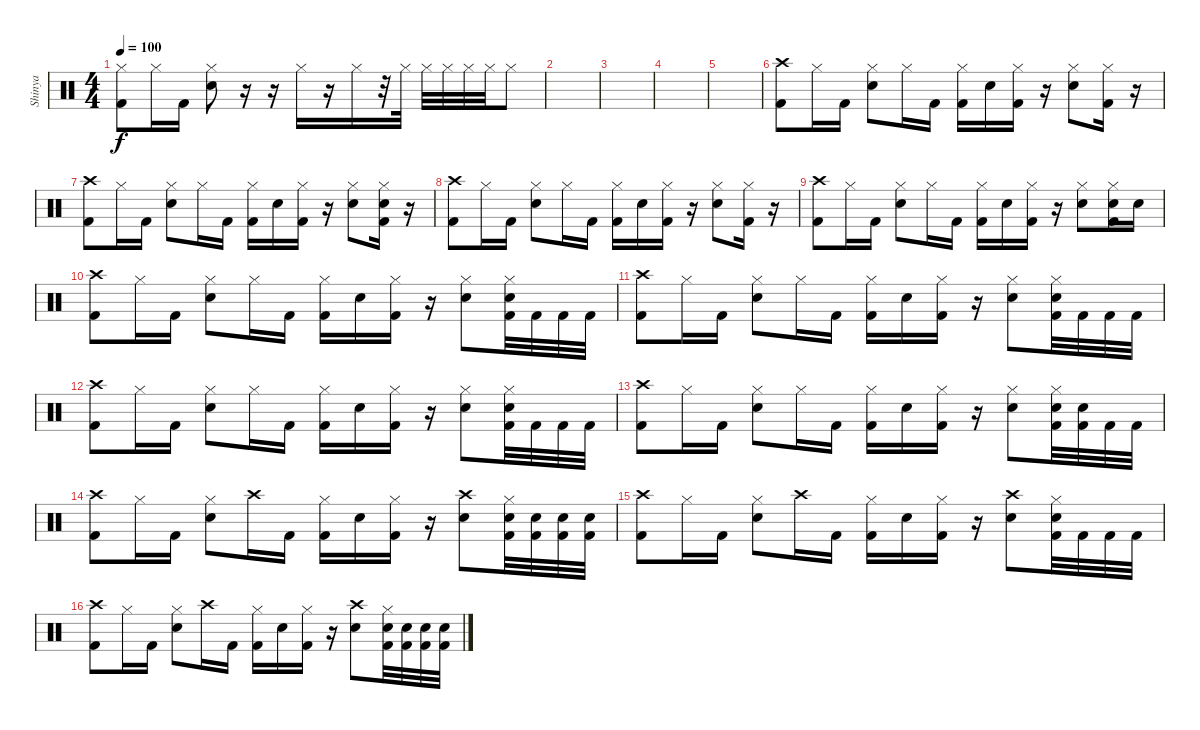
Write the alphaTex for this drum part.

\track ("Shinya" "Shinya") {instrument percussion}
\staff {score}
\articulation defaults
\ts (4 4)
\tempo 100
\clef neutral
\ks c
("Hi-Hat (closed)" "Kick (hit) 2").8{dy f} "Hi-Hat (closed)".16 "Kick (hit) 2".16 ("Hi-Hat (closed)" "Snare (hit) 2").8 r.16 r.16 "Hi-Hat (closed)".16 r.16 "Hi-Hat (closed)".16 r.32 "Hi-Hat (closed)".32 "Hi-Hat (closed)".32 "Hi-Hat (closed)".32 "Hi-Hat (closed)".32 "Hi-Hat (closed)".32 "Hi-Hat (closed)".8 |
|
|
|
|
("Crash high (hit)" "Kick (hit) 2").8 "Hi-Hat (closed)".16 "Kick (hit) 2".16 ("Hi-Hat (closed)" "Snare (hit) 2").8 "Hi-Hat (closed)".16 "Kick (hit) 2".16 ("Hi-Hat (closed)" "Kick (hit) 2").16 "Snare (hit) 2".16 ("Hi-Hat (closed)" "Kick (hit) 2").16 r.16 ("Hi-Hat (closed)" "Snare (hit) 2").8 ("Hi-Hat (closed)" "Kick (hit) 2").16 r.16 |
("Crash high (hit)" "Kick (hit) 2").8 "Hi-Hat (closed)".16 "Kick (hit) 2".16 ("Hi-Hat (closed)" "Snare (hit) 2").8 "Hi-Hat (closed)".16 "Kick (hit) 2".16 ("Hi-Hat (closed)" "Kick (hit) 2").16 "Snare (hit) 2".16 ("Hi-Hat (closed)" "Kick (hit) 2").16 r.16 ("Hi-Hat (closed)" "Snare (hit) 2").8 ("Hi-Hat (closed)" "Snare (hit) 2" "Kick (hit) 2").16 r.16 |
("Crash high (hit)" "Kick (hit) 2").8 "Hi-Hat (closed)".16 "Kick (hit) 2".16 ("Hi-Hat (closed)" "Snare (hit) 2").8 "Hi-Hat (closed)".16 "Kick (hit) 2".16 ("Hi-Hat (closed)" "Kick (hit) 2").16 "Snare (hit) 2".16 ("Hi-Hat (closed)" "Kick (hit) 2").16 r.16 ("Hi-Hat (closed)" "Snare (hit) 2").8 ("Hi-Hat (closed)" "Kick (hit) 2").16 r.16 |
("Crash high (hit)" "Kick (hit) 2").8 "Hi-Hat (closed)".16 "Kick (hit) 2".16 ("Hi-Hat (closed)" "Snare (hit) 2").8 "Hi-Hat (closed)".16 "Kick (hit) 2".16 ("Hi-Hat (closed)" "Kick (hit) 2").16 "Snare (hit) 2".16 ("Hi-Hat (closed)" "Kick (hit) 2").16 r.16 ("Hi-Hat (closed)" "Snare (hit) 2").8 ("Hi-Hat (closed)" "Snare (hit) 2" "Kick (hit) 2").16 "Snare (hit) 2".16 |
("Crash high (hit)" "Kick (hit) 2").8 "Hi-Hat (closed)".16 "Kick (hit) 2".16 ("Hi-Hat (closed)" "Snare (hit) 2").8 "Hi-Hat (closed)".16 "Kick (hit) 2".16 ("Hi-Hat (closed)" "Kick (hit) 2").16 "Snare (hit) 2".16 ("Hi-Hat (closed)" "Kick (hit) 2").16 r.16 ("Hi-Hat (closed)" "Snare (hit) 2").8 ("Hi-Hat (closed)" "Snare (hit) 2" "Kick (hit) 2").32 "Kick (hit) 2".32 "Kick (hit) 2".32 "Kick (hit) 2".32 |
("Crash high (hit)" "Kick (hit) 2").8 "Hi-Hat (closed)".16 "Kick (hit) 2".16 ("Hi-Hat (closed)" "Snare (hit) 2").8 "Hi-Hat (closed)".16 "Kick (hit) 2".16 ("Hi-Hat (closed)" "Kick (hit) 2").16 "Snare (hit) 2".16 ("Hi-Hat (closed)" "Kick (hit) 2").16 r.16 ("Hi-Hat (closed)" "Snare (hit) 2").8 ("Hi-Hat (closed)" "Snare (hit) 2" "Kick (hit) 2").32 "Kick (hit) 2".32 "Kick (hit) 2".32 "Kick (hit) 2".32 |
("Crash high (hit)" "Kick (hit) 2").8 "Hi-Hat (closed)".16 "Kick (hit) 2".16 ("Hi-Hat (closed)" "Snare (hit) 2").8 "Hi-Hat (closed)".16 "Kick (hit) 2".16 ("Hi-Hat (closed)" "Kick (hit) 2").16 "Snare (hit) 2".16 ("Hi-Hat (closed)" "Kick (hit) 2").16 r.16 ("Hi-Hat (closed)" "Snare (hit) 2").8 ("Hi-Hat (closed)" "Snare (hit) 2" "Kick (hit) 2").32 "Kick (hit) 2".32 "Kick (hit) 2".32 "Kick (hit) 2".32 |
("Crash high (hit)" "Kick (hit) 2").8 "Hi-Hat (closed)".16 "Kick (hit) 2".16 ("Hi-Hat (closed)" "Snare (hit) 2").8 "Hi-Hat (closed)".16 "Kick (hit) 2".16 ("Hi-Hat (closed)" "Kick (hit) 2").16 "Snare (hit) 2".16 ("Hi-Hat (closed)" "Kick (hit) 2").16 r.16 ("Hi-Hat (closed)" "Snare (hit) 2").8 ("Hi-Hat (closed)" "Snare (hit) 2" "Kick (hit) 2").32 ("Snare (hit) 2" "Kick (hit) 2").32 "Kick (hit) 2".32 "Kick (hit) 2".32 |
("Crash high (hit)" "Kick (hit) 2").8 "Hi-Hat (closed)".16 "Kick (hit) 2".16 ("Hi-Hat (closed)" "Snare (hit) 2").8 "Crash high (hit)".16 "Kick (hit) 2".16 ("Hi-Hat (closed)" "Kick (hit) 2").16 "Snare (hit) 2".16 ("Hi-Hat (closed)" "Kick (hit) 2").16 r.16 ("Crash high (hit)" "Snare (hit) 2").8 ("Hi-Hat (closed)" "Snare (hit) 2" "Kick (hit) 2").32 ("Snare (hit) 2" "Kick (hit) 2").32 ("Snare (hit) 2" "Kick (hit) 2").32 ("Snare (hit) 2" "Kick (hit) 2").32 |
("Crash high (hit)" "Kick (hit) 2").8 "Hi-Hat (closed)".16 "Kick (hit) 2".16 ("Hi-Hat (closed)" "Snare (hit) 2").8 "Crash high (hit)".16 "Kick (hit) 2".16 ("Hi-Hat (closed)" "Kick (hit) 2").16 "Snare (hit) 2".16 ("Hi-Hat (closed)" "Kick (hit) 2").16 r.16 ("Crash high (hit)" "Snare (hit) 2").8 ("Hi-Hat (closed)" "Snare (hit) 2" "Kick (hit) 2").32 "Kick (hit) 2".32 "Kick (hit) 2".32 "Kick (hit) 2".32 |
("Crash high (hit)" "Kick (hit) 2").8 "Hi-Hat (closed)".16 "Kick (hit) 2".16 ("Hi-Hat (closed)" "Snare (hit) 2").8 "Crash high (hit)".16 "Kick (hit) 2".16 ("Hi-Hat (closed)" "Kick (hit) 2").16 "Snare (hit) 2".16 ("Hi-Hat (closed)" "Kick (hit) 2").16 r.16 ("Crash high (hit)" "Snare (hit) 2").8 ("Hi-Hat (closed)" "Snare (hit) 2" "Kick (hit) 2").32 ("Snare (hit) 2" "Kick (hit) 2").32 ("Snare (hit) 2" "Kick (hit) 2").32 ("Snare (hit) 2" "Kick (hit) 2").32
